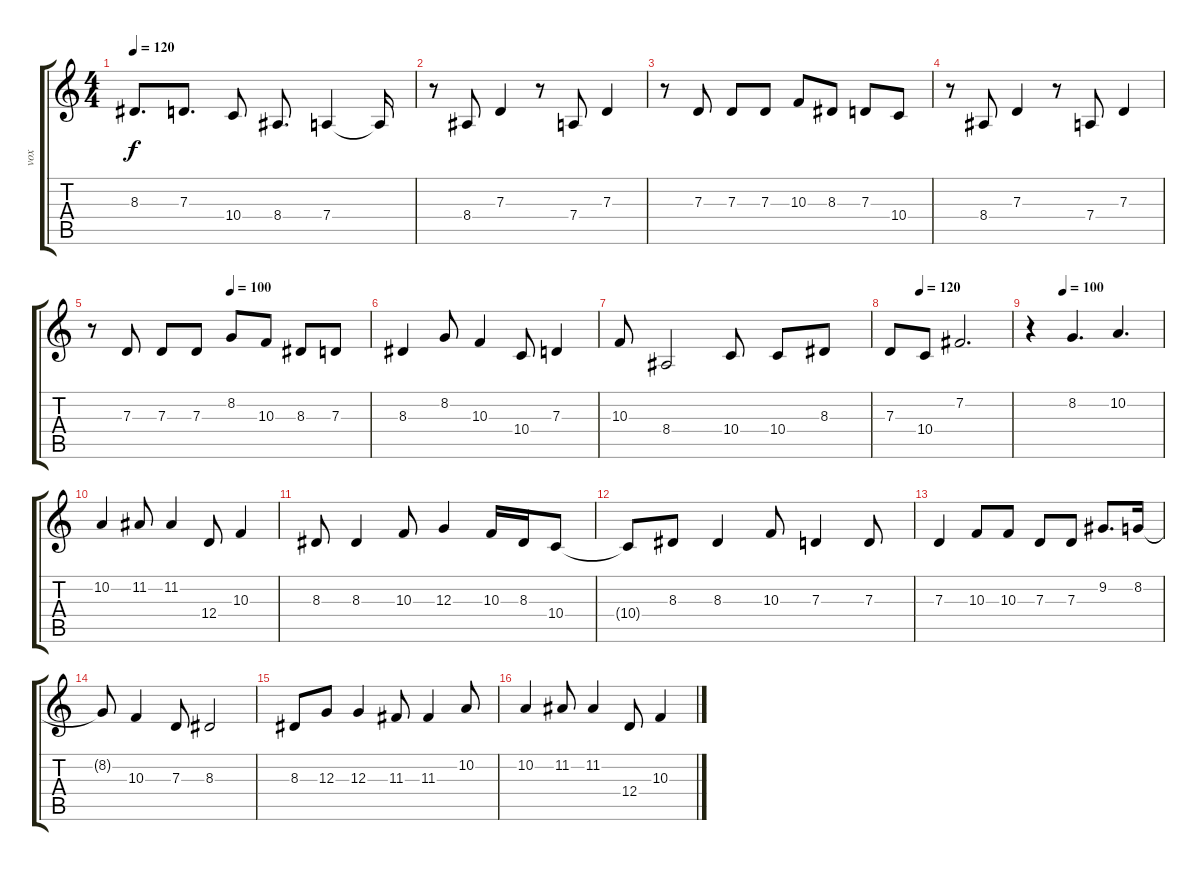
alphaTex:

\track ("vox" "vox") {instrument tremolostrings}
\staff {score tabs}
\tuning (E4 B3 G3 D3 A2 D2) {hide}
\ts (4 4)
\tempo 120
\clef g2
\ks c
8.3.8{d dy f} 7.3.8{d} 10.4.8 8.4.8{d} 7.4.4 7.4{t}.16 |
r.8 8.4.8 7.3.4 r.8 7.4.8 7.3.4 |
r.8 7.3.8 7.3.8 7.3.8 10.3.8 8.3.8 7.3.8 10.4.8 |
r.8 8.4.8 7.3.4 r.8 7.4.8 7.3.4 |
\tempo (100 0.5)
r.8 7.3.8 7.3.8 7.3.8 8.2.8 10.3.8 8.3.8 7.3.8 |
8.3.4 8.2.8 10.3.4 10.4.8 7.3.4 |
10.3.8 8.4.2 10.4.8 10.4.8 8.3.8 |
\tempo (120 0.25)
7.3.8 10.4.8 7.2.2{d} |
\tempo (100 0.25)
r.4 8.2.4{d} 10.2.4{d} |
10.2.4 11.2.8 11.2.4 12.4.8 10.3.4 |
8.3.8 8.3.4 10.3.8 12.3.4 10.3.16 8.3.16 10.4.8 |
10.4{t}.8 8.3.8 8.3.4 10.3.8 7.3.4 7.3.8 |
7.3.4 10.3.8 10.3.8 7.3.8 7.3.8 9.2.8{d} 8.2.16 |
8.2{t}.8 10.3.4 7.3.8 8.3.2 |
8.3.8 12.3.8 12.3.4 11.3.8 11.3.4 10.2.8 |
10.2.4 11.2.8 11.2.4 12.4.8 10.3.4
